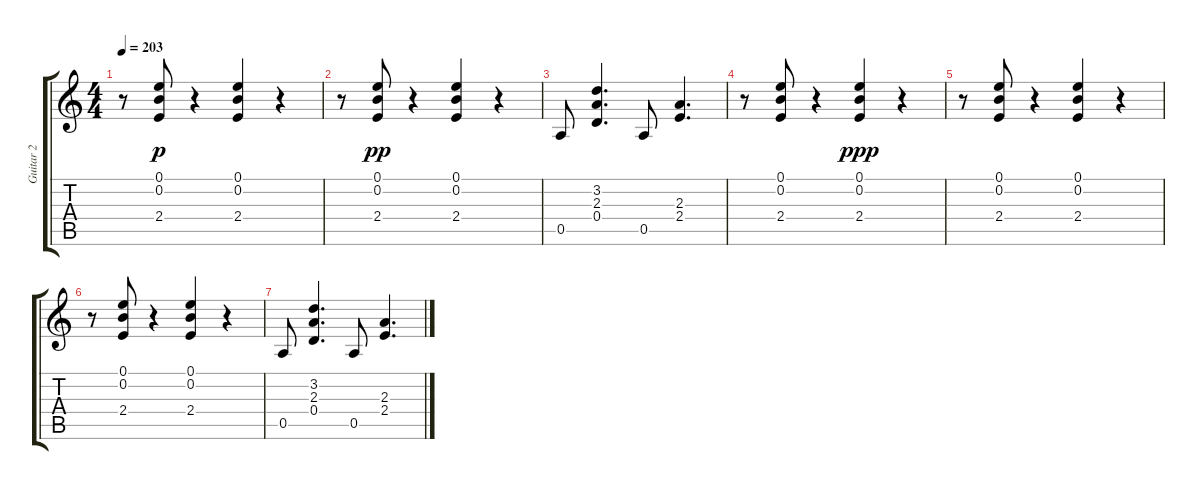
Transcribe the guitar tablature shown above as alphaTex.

\track ("Guitar 2" "Guitar 2") {instrument distortionguitar}
\staff {score tabs}
\tuning (E4 B3 G3 D3 A2 E2) {hide}
\ts (4 4)
\tempo 203
\clef g2
\ks c
r.8{dy p} (0.1 0.2 2.4).8 r.4 (0.1 0.2 2.4).4 r.4 |
r.8 (0.1 0.2 2.4).8{dy pp} r.4 (0.1 0.2 2.4).4 r.4 |
0.5.8 (3.2 2.3 0.4).4{d} 0.5.8 (2.3 2.4).4{d} |
r.8 (0.1 0.2 2.4).8 r.4 (0.1 0.2 2.4).4{dy ppp} r.4 |
r.8 (0.1 0.2 2.4).8 r.4 (0.1 0.2 2.4).4 r.4 |
r.8 (0.1 0.2 2.4).8 r.4 (0.1 0.2 2.4).4 r.4 |
0.5.8 (3.2 2.3 0.4).4{d} 0.5.8 (2.3 2.4).4{d}
